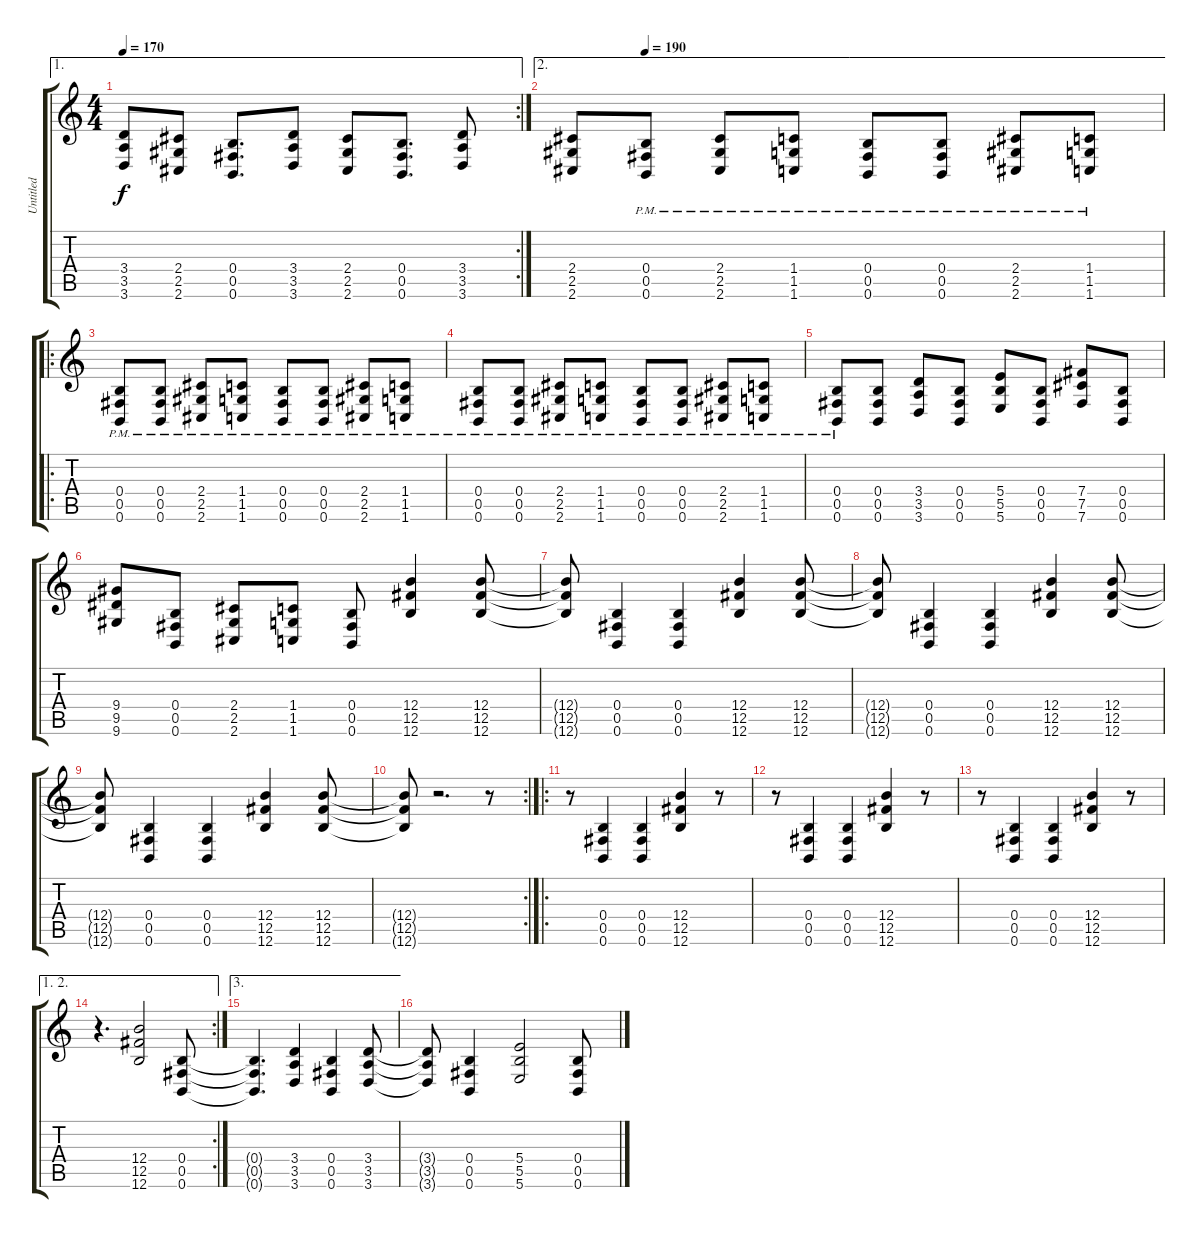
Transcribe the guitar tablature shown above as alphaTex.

\track ("Untitled" "Untitled") {instrument distortionguitar}
\staff {score tabs}
\tuning (Db4 Ab3 E3 B2 Gb2 B1) {hide}
\ae 1
\rc 2
\ts (4 4)
\tempo 170
\clef g2
\ks c
(3.4 3.5 3.6).8{dy f} (2.4 2.5 2.6).8 (0.4 0.5 0.6).8{d} (3.4 3.5 3.6).8 (2.4 2.5 2.6).8 (0.4 0.5 0.6).8{d} (3.4 3.5 3.6).8 |
\ae 2
\tempo (190 0.125)
(2.4 2.5 2.6).8 (0.4{pm} 0.5{pm} 0.6{pm}).8 (2.4{pm} 2.5{pm} 2.6{pm}).8 (1.4{pm} 1.5{pm} 1.6{pm}).8 (0.4{pm} 0.5{pm} 0.6{pm}).8 (0.4{pm} 0.5{pm} 0.6{pm}).8 (2.4{pm} 2.5{pm} 2.6{pm}).8 (1.4{pm} 1.5{pm} 1.6{pm}).8 |
\ro
(0.4{pm} 0.5{pm} 0.6{pm}).8 (0.4{pm} 0.5{pm} 0.6{pm}).8 (2.4{pm} 2.5{pm} 2.6{pm}).8 (1.4{pm} 1.5{pm} 1.6{pm}).8 (0.4{pm} 0.5{pm} 0.6{pm}).8 (0.4{pm} 0.5{pm} 0.6{pm}).8 (2.4{pm} 2.5{pm} 2.6{pm}).8 (1.4{pm} 1.5{pm} 1.6{pm}).8 |
(0.4{pm} 0.5{pm} 0.6{pm}).8 (0.4{pm} 0.5{pm} 0.6{pm}).8 (2.4{pm} 2.5{pm} 2.6{pm}).8 (1.4{pm} 1.5{pm} 1.6{pm}).8 (0.4{pm} 0.5{pm} 0.6{pm}).8 (0.4{pm} 0.5{pm} 0.6{pm}).8 (2.4{pm} 2.5{pm} 2.6{pm}).8 (1.4{pm} 1.5{pm} 1.6{pm}).8 |
(0.4{pm} 0.5{pm} 0.6{pm}).8 (0.4 0.5 0.6).8 (3.4 3.5 3.6).8 (0.4 0.5 0.6).8 (5.4 5.5 5.6).8 (0.4 0.5 0.6).8 (7.4 7.5 7.6).8 (0.4 0.5 0.6).8 |
(9.4 9.5 9.6).8 (0.4 0.5 0.6).8 (2.4 2.5 2.6).8 (1.4 1.5 1.6).8 (0.4 0.5 0.6).8 (12.4 12.5 12.6).4 (12.4 12.5 12.6).8 |
(12.4{t} 12.5{t} 12.6{t}).8 (0.4 0.5 0.6).4 (0.4 0.5 0.6).4 (12.4 12.5 12.6).4 (12.4 12.5 12.6).8 |
(12.4{t} 12.5{t} 12.6{t}).8 (0.4 0.5 0.6).4 (0.4 0.5 0.6).4 (12.4 12.5 12.6).4 (12.4 12.5 12.6).8 |
(12.4{t} 12.5{t} 12.6{t}).8 (0.4 0.5 0.6).4 (0.4 0.5 0.6).4 (12.4 12.5 12.6).4 (12.4 12.5 12.6).8 |
\rc 2
(12.4{t} 12.5{t} 12.6{t}).8 r.2{d} r.8 |
\ro
r.8 (0.4 0.5 0.6).4 (0.4 0.5 0.6).4 (12.4 12.5 12.6).4 r.8 |
r.8 (0.4 0.5 0.6).4 (0.4 0.5 0.6).4 (12.4 12.5 12.6).4 r.8 |
r.8 (0.4 0.5 0.6).4 (0.4 0.5 0.6).4 (12.4 12.5 12.6).4 r.8 |
\ae (1 2)
\rc 2
r.4{d} (12.4 12.5 12.6).2 (0.4 0.5 0.6).8 |
\ae 3
(0.4{t} 0.5{t} 0.6{t}).4{d} (3.4 3.5 3.6).4 (0.4 0.5 0.6).4 (3.4 3.5 3.6).8 |
(3.4{t} 3.5{t} 3.6{t}).8 (0.4 0.5 0.6).4 (5.4 5.5 5.6).2 (0.4 0.5 0.6).8
